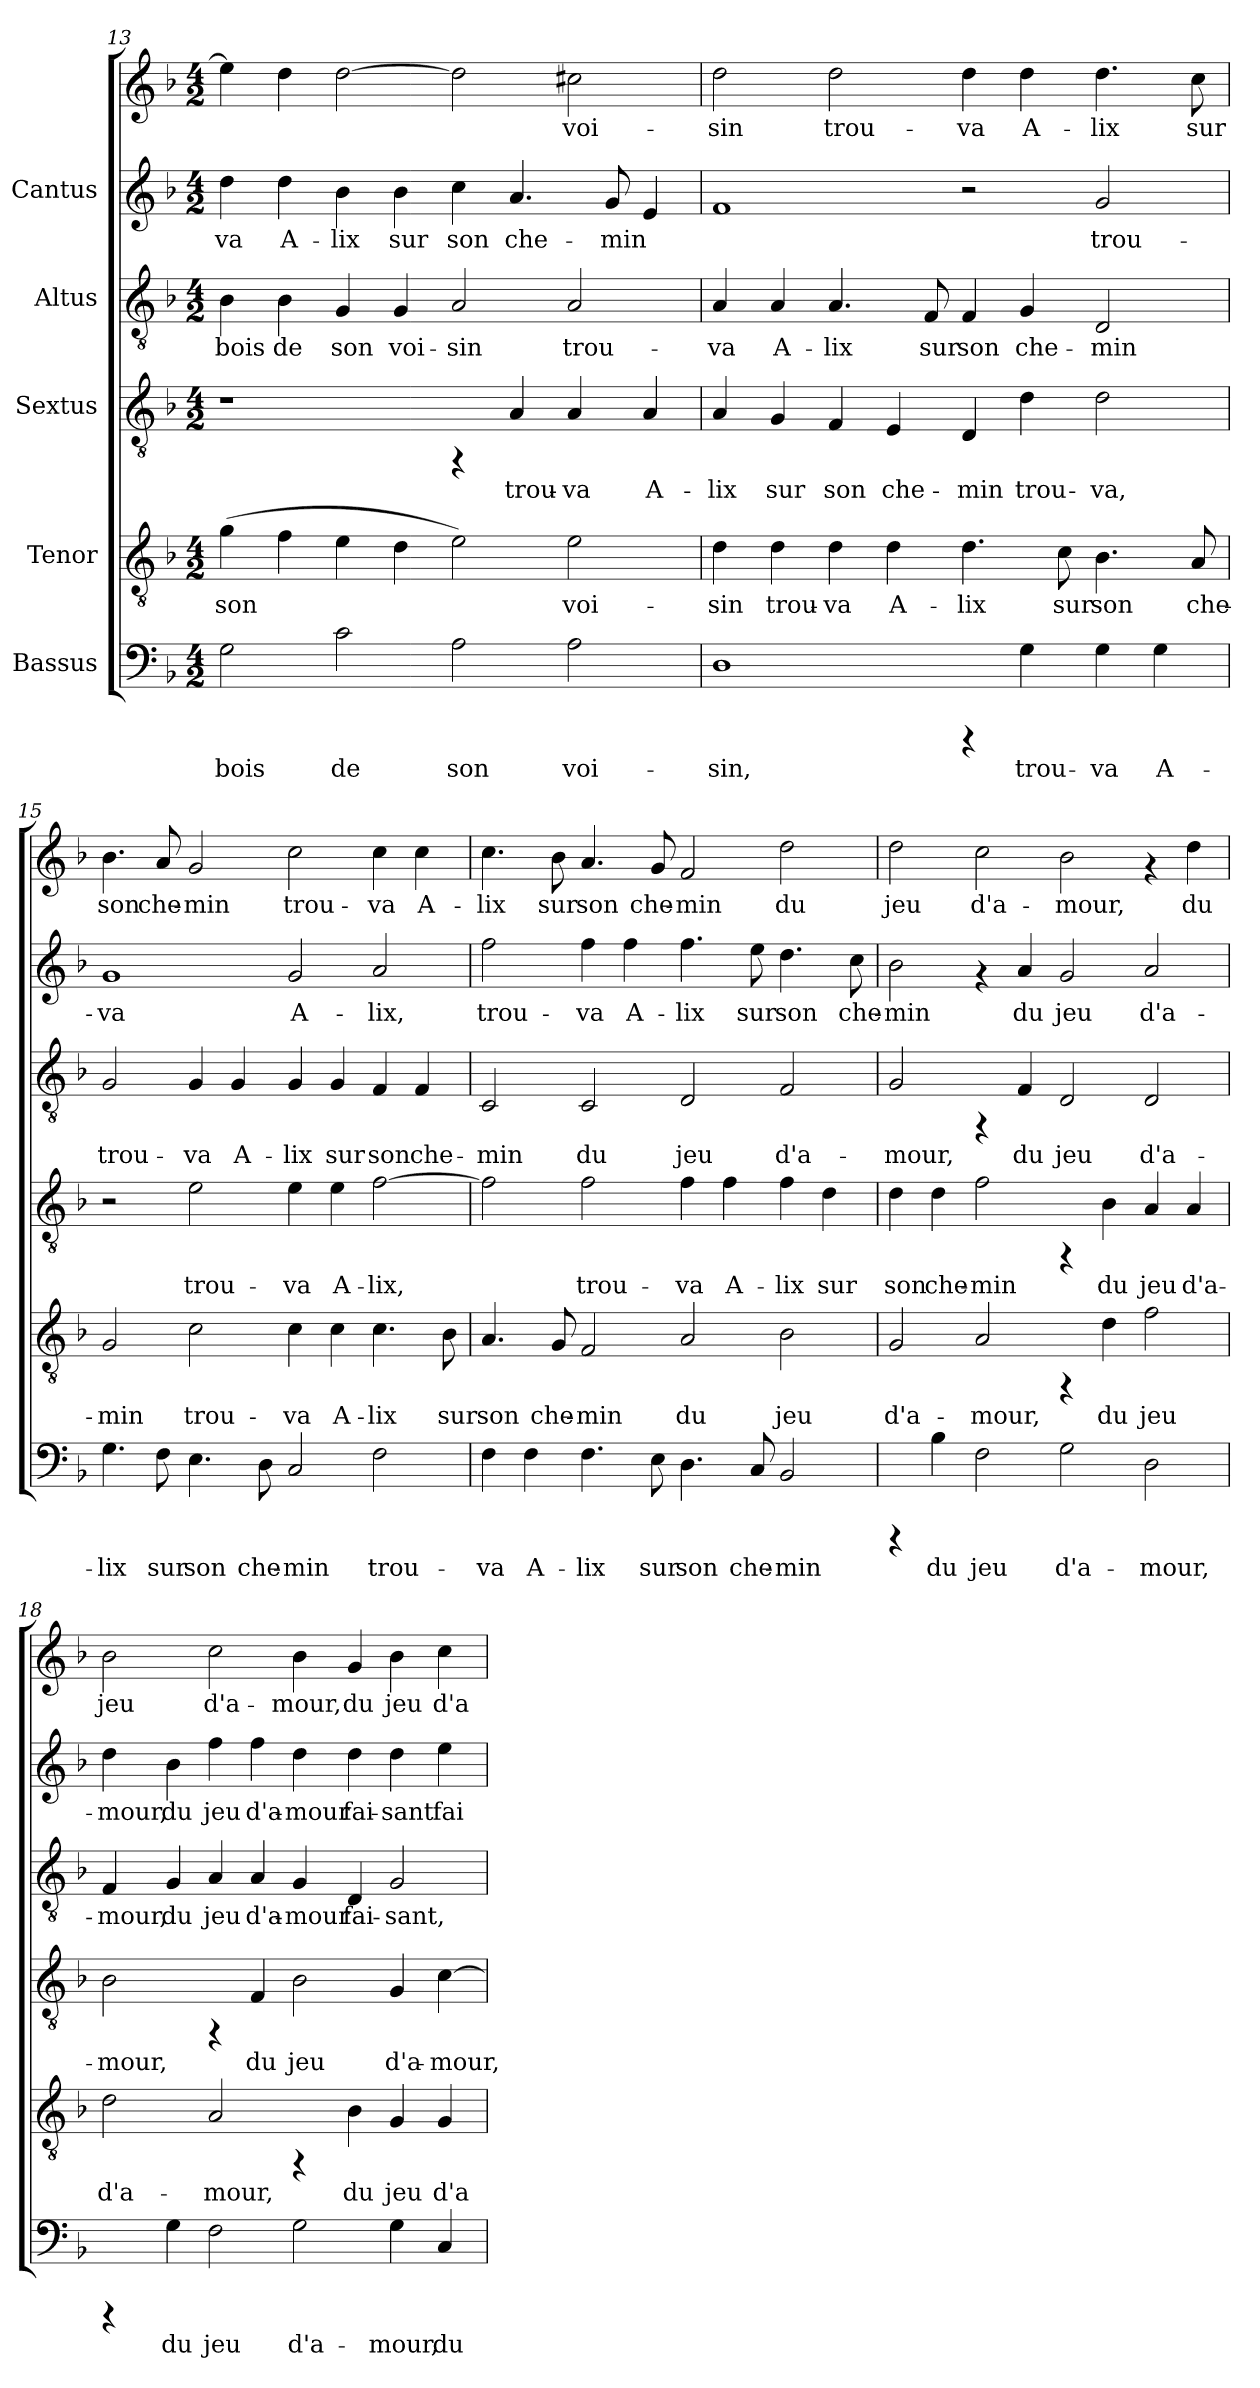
**kern	**text	**kern	**text	**kern	**text	**kern	**text	**kern	**text	**kern	**text
*part5	*part5	*part4	*part4	*part3	*part3	*part2	*part2	*part1	*part1	*part1	*part1
*staff6	*staff6	*staff5	*staff5	*staff4	*staff4	*staff3	*staff3	*staff2	*staff2	*staff1	*staff1
*I"Bassus	*	*I"Tenor	*	*I"Sextus	*	*I"Altus	*	*I"Cantus	*	*	*
!!LO:PB:g=z
*clefF4	*	*clefGv2	*	*clefGv2	*	*clefGv2	*	*clefG2	*	*clefG2	*
*k[b-]	*	*k[b-]	*	*k[b-]	*	*k[b-]	*	*k[b-]	*	*k[b-]	*
*F:	*	*F:	*	*F:	*	*F:	*	*F:	*	*F:	*
*M4/2	*	*M4/2	*	*M4/2	*	*M4/2	*	*M4/2	*	*M4/2	*
=13	=13	=13	=13	=13	=13	=13	=13	=13	=13	=13	=13
!	!LO:LY:b:cj	!	!LO:LY:b:cj	!	!	!	!LO:LY:b:cj	!	!LO:LY:b:cj	!	!LO:LY:b:cj
2G\	bois	(>4g\	son	1r	.	4B-\	bois	4dd\	-va	4ee\]	-
!	!	!	!LO:LY:b:cj	!	!	!	!LO:LY:b:cj	!	!LO:LY:b:cj	!	!LO:LY:b:cj
.	.	4f\	.	.	.	4B-\	de	4dd\	A-	4dd\	.
!	!LO:LY:b:cj	!	!LO:LY:b:cj	!	!	!	!LO:LY:b:cj	!	!LO:LY:b:cj	!	!LO:LY:b:cj
2c\	de	4e\	.	.	.	4G/	son	4b-\	-lix	[>2dd\	.
!	!	!	!LO:LY:b:cj	!	!	!	!LO:LY:b:cj	!	!LO:LY:b:cj	!	!
.	.	4d\	.	.	.	4G/	voi-	4b-\	sur	.	.
!	!LO:LY:b:cj	!	!LO:LY:b:cj	!	!	!	!LO:LY:b:cj	!	!LO:LY:b:cj	!	!LO:LY:b:cj
2A\	son	2e\)	.	4rFF	.	2A/	-sin	4cc\	son	2dd\]	.
!	!	!	!	!	!LO:LY:b:cj	!	!	!	!LO:LY:b:cj	!	!
.	.	.	.	4A/	trou-	.	.	4.a/	che-	.	.
!	!LO:LY:b:cj	!	!LO:LY:b:cj	!	!LO:LY:b:cj	!	!LO:LY:b:cj	!	!	!	!LO:LY:b:cj
2A\	voi-	2e\	voi-	4A/	-va	2A/	trou-	.	.	2cc#X\	voi-
!	!	!	!	!	!	!	!	!	!LO:LY:b:cj	!	!
.	.	.	.	.	.	.	.	8g/	-min	.	.
!	!	!	!	!	!LO:LY:b:cj	!	!	!	!LO:LY:b:cj	!	!
.	.	.	.	4A/	A-	.	.	4e/	.	.	.
=14	=14	=14	=14	=14	=14	=14	=14	=14	=14	=14	=14
!	!LO:LY:b:cj	!	!LO:LY:b:cj	!	!LO:LY:b:cj	!	!LO:LY:b:cj	!	!LO:LY:b:cj	!	!LO:LY:b:cj
1D	-sin,	4d\	-sin	4A/	-lix	4A/	-va	1f	.	2dd\	sin
!	!	!	!LO:LY:b:cj	!	!LO:LY:b:cj	!	!LO:LY:b:cj	!	!	!	!
.	.	4d\	trou-	4G/	sur	4A/	A-	.	.	.	.
!	!	!	!LO:LY:b:cj	!	!LO:LY:b:cj	!	!LO:LY:b:cj	!	!	!	!LO:LY:b:cj
.	.	4d\	-va	4F/	son	4.A/	-lix	.	.	2dd\	trou-
!	!	!	!LO:LY:b:cj	!	!LO:LY:b:cj	!	!	!	!	!	!
.	.	4d\	A-	4E/	che-	.	.	.	.	.	.
!	!	!	!	!	!	!	!LO:LY:b:cj	!	!	!	!
.	.	.	.	.	.	8F/	sur	.	.	.	.
!	!	!	!LO:LY:b:cj	!	!LO:LY:b:cj	!	!LO:LY:b:cj	!	!	!	!LO:LY:b:cj
4rCCC	.	4.d\	-lix	4D/	-min	4F/	son	2r	.	4dd\	-va
!	!LO:LY:b:cj	!	!	!	!LO:LY:b:cj	!	!LO:LY:b:cj	!	!	!	!LO:LY:b:cj
4G\	trou-	.	.	4d\	trou-	4G/	che-	.	.	4dd\	A-
!	!	!	!LO:LY:b:cj	!	!	!	!	!	!	!	!
.	.	8c\	sur	.	.	.	.	.	.	.	.
!	!LO:LY:b:cj	!	!LO:LY:b:cj	!	!LO:LY:b:cj	!	!LO:LY:b:cj	!	!LO:LY:b:cj	!	!LO:LY:b:cj
4G\	-va	4.B-\	son	2d\	-va,	2D/	-min	2g/	trou-	4.dd\	-lix
!	!LO:LY:b:cj	!	!	!	!	!	!	!	!	!	!
4G\	A-	.	.	.	.	.	.	.	.	.	.
!	!	!	!LO:LY:b:cj	!	!	!	!	!	!	!	!LO:LY:b:cj
.	.	8A/	che-	.	.	.	.	.	.	8cc\	sur
!!LO:LB:g=z
=15	=15	=15	=15	=15	=15	=15	=15	=15	=15	=15	=15
!	!LO:LY:b:cj	!	!LO:LY:b:cj	!	!	!	!LO:LY:b:cj	!	!LO:LY:b:cj	!	!LO:LY:b:cj
4.G\	-lix	2G/	-min	2r	.	2G/	trou-	1g	-va	4.b-\	-son
!	!LO:LY:b:cj	!	!	!	!	!	!	!	!	!	!LO:LY:b:cj
8F\	sur	.	.	.	.	.	.	.	.	8a/	che-
!	!LO:LY:b:cj	!	!LO:LY:b:cj	!	!LO:LY:b:cj	!	!LO:LY:b:cj	!	!	!	!LO:LY:b:cj
4.E\	son	2c\	trou-	2e\	trou-	4G/	-va	.	.	2g/	-min
!	!	!	!	!	!	!	!LO:LY:b:cj	!	!	!	!
.	.	.	.	.	.	4G/	A-	.	.	.	.
!	!LO:LY:b:cj	!	!	!	!	!	!	!	!	!	!
8D\	che-	.	.	.	.	.	.	.	.	.	.
!	!LO:LY:b:cj	!	!LO:LY:b:cj	!	!LO:LY:b:cj	!	!LO:LY:b:cj	!	!LO:LY:b:cj	!	!LO:LY:b:cj
2C/	-min	4c\	-va	4e\	-va	4G/	-lix	2g/	A-	2cc\	trou-
!	!	!	!LO:LY:b:cj	!	!LO:LY:b:cj	!	!LO:LY:b:cj	!	!	!	!
.	.	4c\	A-	4e\	A-	4G/	sur	.	.	.	.
!	!LO:LY:b:cj	!	!LO:LY:b:cj	!	!LO:LY:b:cj	!	!LO:LY:b:cj	!	!LO:LY:b:cj	!	!LO:LY:b:cj
2F\	trou-	4.c\	-lix	[>2f\	-lix,	4F/	son	2a/	-lix,	4cc\	-va
!	!	!	!	!	!	!	!LO:LY:b:cj	!	!	!	!LO:LY:b:cj
.	.	.	.	.	.	4F/	che-	.	.	4cc\	A-
!	!	!	!LO:LY:b:cj	!	!	!	!	!	!	!	!
.	.	8B-\	sur	.	.	.	.	.	.	.	.
=16	=16	=16	=16	=16	=16	=16	=16	=16	=16	=16	=16
!	!LO:LY:b:cj	!	!LO:LY:b:cj	!	!LO:LY:b:cj	!	!LO:LY:b:cj	!	!LO:LY:b:cj	!	!LO:LY:b:cj
4F\	-va	4.A/	son	2f\]	.	2C/	-min	2ff\	trou-	4.cc\	lix
!	!LO:LY:b:cj	!	!	!	!	!	!	!	!	!	!
4F\	A-	.	.	.	.	.	.	.	.	.	.
!	!	!	!LO:LY:b:cj	!	!	!	!	!	!	!	!LO:LY:b:cj
.	.	8G/	che-	.	.	.	.	.	.	8b-\	sur
!	!LO:LY:b:cj	!	!LO:LY:b:cj	!	!LO:LY:b:cj	!	!LO:LY:b:cj	!	!LO:LY:b:cj	!	!LO:LY:b:cj
4.F\	-lix	2F/	-min	2f\	trou-	2C/	du	4ff\	-va	4.a/	son
!	!	!	!	!	!	!	!	!	!LO:LY:b:cj	!	!
.	.	.	.	.	.	.	.	4ff\	A-	.	.
!	!LO:LY:b:cj	!	!	!	!	!	!	!	!	!	!LO:LY:b:cj
8E\	sur	.	.	.	.	.	.	.	.	8g/	che-
!	!LO:LY:b:cj	!	!LO:LY:b:cj	!	!LO:LY:b:cj	!	!LO:LY:b:cj	!	!LO:LY:b:cj	!	!LO:LY:b:cj
4.D\	son	2A/	du	4f\	-va	2D/	jeu	4.ff\	-lix	2f/	-min
!	!	!	!	!	!LO:LY:b:cj	!	!	!	!	!	!
.	.	.	.	4f\	A-	.	.	.	.	.	.
!	!LO:LY:b:cj	!	!	!	!	!	!	!	!LO:LY:b:cj	!	!
8C/	che-	.	.	.	.	.	.	8ee\	sur	.	.
!	!LO:LY:b:cj	!	!LO:LY:b:cj	!	!LO:LY:b:cj	!	!LO:LY:b:cj	!	!LO:LY:b:cj	!	!LO:LY:b:cj
2BB-/	-min	2B-\	jeu	4f\	-lix	2F/	d'a-	4.dd\	son	2dd\	du
!	!	!	!	!	!LO:LY:b:cj	!	!	!	!	!	!
.	.	.	.	4d\	sur	.	.	.	.	.	.
!	!	!	!	!	!	!	!	!	!LO:LY:b:cj	!	!
.	.	.	.	.	.	.	.	8cc\	che-	.	.
!!LO:PB:g=z
=17	=17	=17	=17	=17	=17	=17	=17	=17	=17	=17	=17
!	!	!	!LO:LY:b:cj	!	!LO:LY:b:cj	!	!LO:LY:b:cj	!	!LO:LY:b:cj	!	!LO:LY:b:cj
4rCCC	.	2G/	d'a-	4d\	son	2G/	-mour,	2b-\	min	2dd\	-jeu
!	!LO:LY:b:cj	!	!	!	!LO:LY:b:cj	!	!	!	!	!	!
4B-\	du	.	.	4d\	che-	.	.	.	.	.	.
!	!LO:LY:b:cj	!	!LO:LY:b:cj	!	!LO:LY:b:cj	!	!	!	!	!	!LO:LY:b:cj
2F\	jeu	2A/	-mour,	2f\	-min	4rFF	.	4rf	.	2cc\	d'a-
!	!	!	!	!	!	!	!LO:LY:b:cj	!	!LO:LY:b:cj	!	!
.	.	.	.	.	.	4F/	du	4a/	du	.	.
!	!LO:LY:b:cj	!	!	!	!	!	!LO:LY:b:cj	!	!LO:LY:b:cj	!	!LO:LY:b:cj
2G\	d'a-	4rFF	.	4rFF	.	2D/	jeu	2g/	jeu	2b-\	-mour,
!	!	!	!LO:LY:b:cj	!	!LO:LY:b:cj	!	!	!	!	!	!
.	.	4d\	du	4B-\	du	.	.	.	.	.	.
!	!LO:LY:b:cj	!	!LO:LY:b:cj	!	!LO:LY:b:cj	!	!LO:LY:b:cj	!	!LO:LY:b:cj	!	!
2D\	-mour,	2f\	jeu	4A/	jeu	2D/	d'a-	2a/	d'a-	4rf	.
!	!	!	!	!	!LO:LY:b:cj	!	!	!	!	!	!LO:LY:b:cj
.	.	.	.	4A/	d'a-	.	.	.	.	4dd\	du
=18	=18	=18	=18	=18	=18	=18	=18	=18	=18	=18	=18
!	!	!	!LO:LY:b:cj	!	!LO:LY:b:cj	!	!LO:LY:b:cj	!	!LO:LY:b:cj	!	!LO:LY:b:cj
4rCCC	.	2d\	d'a-	2B-\	-mour,	4F/	-mour,	4dd\	-mour,	2b-\	-jeu
!	!LO:LY:b:cj	!	!	!	!	!	!LO:LY:b:cj	!	!LO:LY:b:cj	!	!
4G\	du	.	.	.	.	4G/	du	4b-\	du	.	.
!	!LO:LY:b:cj	!	!LO:LY:b:cj	!	!	!	!LO:LY:b:cj	!	!LO:LY:b:cj	!	!LO:LY:b:cj
2F\	jeu	2A/	-mour,	4rFF	.	4A/	jeu	4ff\	jeu	2cc\	d'a-
!	!	!	!	!	!LO:LY:b:cj	!	!LO:LY:b:cj	!	!LO:LY:b:cj	!	!
.	.	.	.	4F/	du	4A/	d'a-	4ff\	d'a-	.	.
!	!LO:LY:b:cj	!	!	!	!LO:LY:b:cj	!	!LO:LY:b:cj	!	!LO:LY:b:cj	!	!LO:LY:b:cj
2G\	d'a-	4rFF	.	2B-\	jeu	4G/	-mour	4dd\	-mour	4b-\	-mour,
!	!	!	!LO:LY:b:cj	!	!	!	!LO:LY:b:cj	!	!LO:LY:b:cj	!	!LO:LY:b:cj
.	.	4B-\	du	.	.	4D/	fai-	4dd\	fai-	4g/	du
!	!LO:LY:b:cj	!	!LO:LY:b:cj	!	!LO:LY:b:cj	!	!LO:LY:b:cj	!	!LO:LY:b:cj	!	!LO:LY:b:cj
4G\	-mour,	4G/	jeu	4G/	d'a-	2G/	-sant,	4dd\	-sant	4b-\	jeu
!	!LO:LY:b:cj	!	!LO:LY:b:cj	!	!LO:LY:b:cj	!	!	!	!LO:LY:b:cj	!	!LO:LY:b:cj
4C/	du	4G/	d'a-	[>4c\	-mour,	.	.	4ee\	fai-	4cc\	d'a-
=	=	=	=	=	=	=	=	=	=	=	=
*-	*-	*-	*-	*-	*-	*-	*-	*-	*-	*-	*-
